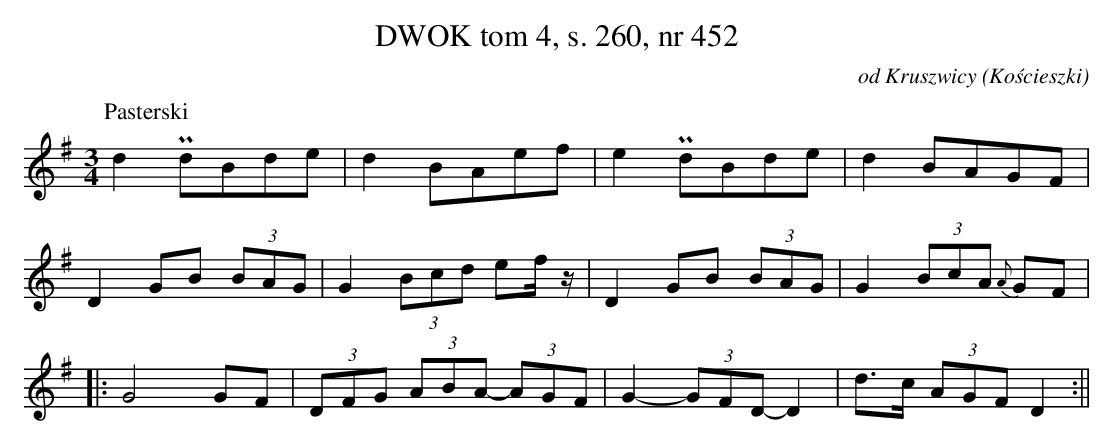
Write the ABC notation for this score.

X:1
T: DWOK tom 4, s. 260, nr 452
O: od Kruszwicy (Kościeszki)
L: 1/16
M: 3/4
K: G
P: Pasterski
d4 Pd2B2d2e2 | d4 B2A2e2f2 | e4 Pd2B2d2e2 | d4 B2A2G2F2 |
D4 G2B2 (3B2A2G2  | G4 (3B2c2d2 e2f z | D4 G2B2 (3B2A2G2 | G4 (3B2c2A2 {A}G2F2 |
|:G8 G2F2 | (3D2F2G2 (3A2B2A2- (3A2G2F2 | G4-(3G2F2D2-D4 | d3c (3A2G2F2 D4 :||
